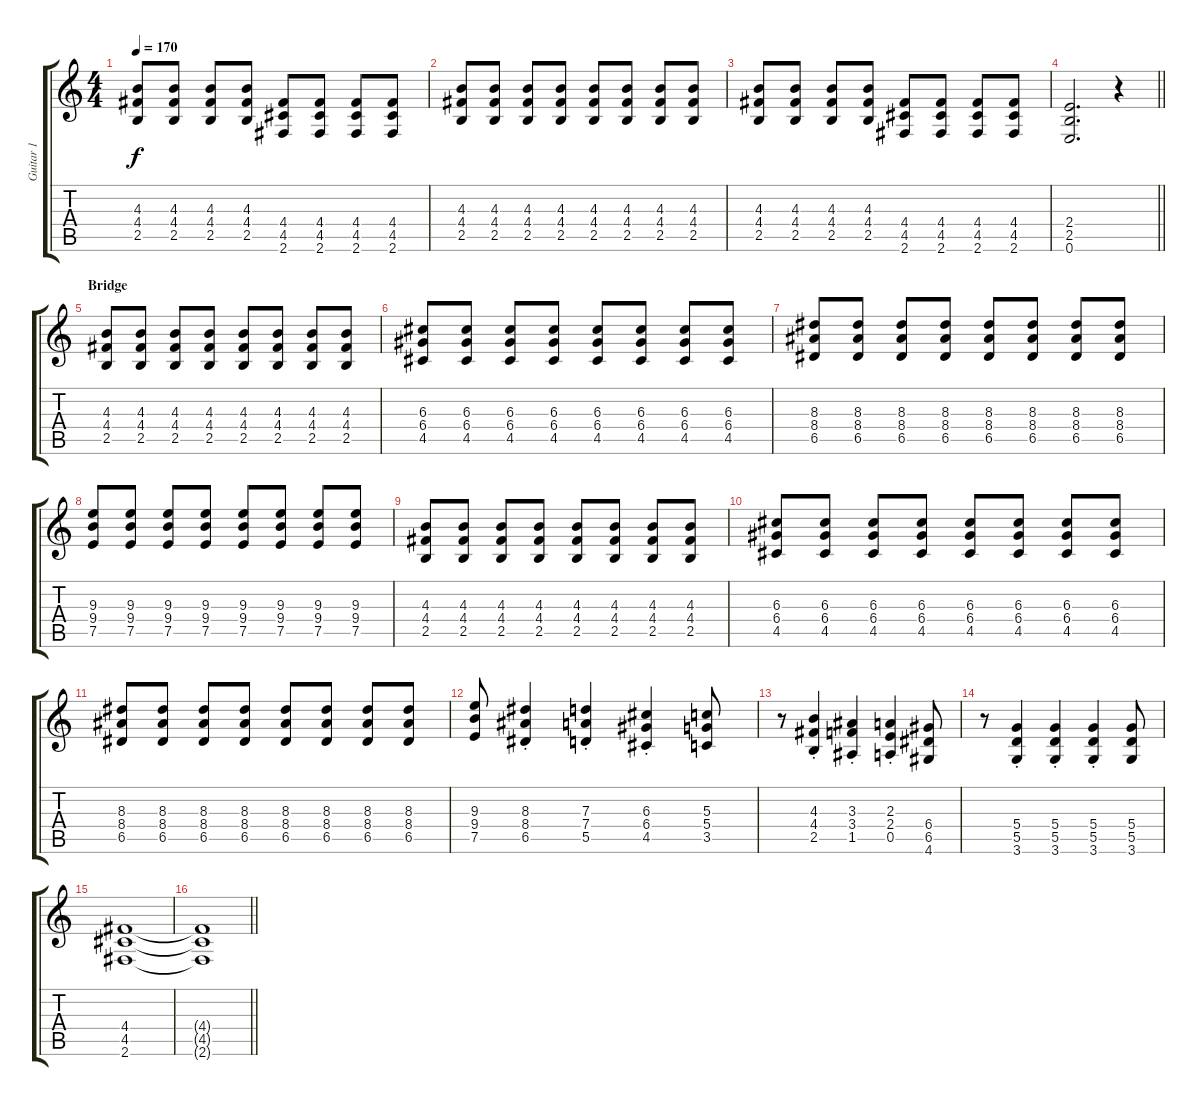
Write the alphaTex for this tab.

\track ("Guitar 1" "Guitar 1") {instrument overdrivenguitar}
\staff {score tabs}
\tuning (E4 B3 G3 D3 A2 E2) {hide}
\ts (4 4)
\tempo 170
\clef g2
\ks c
(4.3 4.4 2.5).8{dy f} (4.3 4.4 2.5).8 (4.3 4.4 2.5).8 (4.3 4.4 2.5).8 (4.4 4.5 2.6).8 (4.4 4.5 2.6).8 (4.4 4.5 2.6).8 (4.4 4.5 2.6).8 |
(4.3 4.4 2.5).8 (4.3 4.4 2.5).8 (4.3 4.4 2.5).8 (4.3 4.4 2.5).8 (4.3 4.4 2.5).8 (4.3 4.4 2.5).8 (4.3 4.4 2.5).8 (4.3 4.4 2.5).8 |
(4.3 4.4 2.5).8 (4.3 4.4 2.5).8 (4.3 4.4 2.5).8 (4.3 4.4 2.5).8 (4.4 4.5 2.6).8 (4.4 4.5 2.6).8 (4.4 4.5 2.6).8 (4.4 4.5 2.6).8 |
\barLineRight lightlight
(2.4 2.5 0.6).2{d} r.4 |
\section ("" "Bridge")
(4.3 4.4 2.5).8 (4.3 4.4 2.5).8 (4.3 4.4 2.5).8 (4.3 4.4 2.5).8 (4.3 4.4 2.5).8 (4.3 4.4 2.5).8 (4.3 4.4 2.5).8 (4.3 4.4 2.5).8 |
(6.3 6.4 4.5).8 (6.3 6.4 4.5).8 (6.3 6.4 4.5).8 (6.3 6.4 4.5).8 (6.3 6.4 4.5).8 (6.3 6.4 4.5).8 (6.3 6.4 4.5).8 (6.3 6.4 4.5).8 |
(8.3 8.4 6.5).8 (8.3 8.4 6.5).8 (8.3 8.4 6.5).8 (8.3 8.4 6.5).8 (8.3 8.4 6.5).8 (8.3 8.4 6.5).8 (8.3 8.4 6.5).8 (8.3 8.4 6.5).8 |
(9.3 9.4 7.5).8 (9.3 9.4 7.5).8 (9.3 9.4 7.5).8 (9.3 9.4 7.5).8 (9.3 9.4 7.5).8 (9.3 9.4 7.5).8 (9.3 9.4 7.5).8 (9.3 9.4 7.5).8 |
(4.3 4.4 2.5).8 (4.3 4.4 2.5).8 (4.3 4.4 2.5).8 (4.3 4.4 2.5).8 (4.3 4.4 2.5).8 (4.3 4.4 2.5).8 (4.3 4.4 2.5).8 (4.3 4.4 2.5).8 |
(6.3 6.4 4.5).8 (6.3 6.4 4.5).8 (6.3 6.4 4.5).8 (6.3 6.4 4.5).8 (6.3 6.4 4.5).8 (6.3 6.4 4.5).8 (6.3 6.4 4.5).8 (6.3 6.4 4.5).8 |
(8.3 8.4 6.5).8 (8.3 8.4 6.5).8 (8.3 8.4 6.5).8 (8.3 8.4 6.5).8 (8.3 8.4 6.5).8 (8.3 8.4 6.5).8 (8.3 8.4 6.5).8 (8.3 8.4 6.5).8 |
(9.3 9.4 7.5).8 (8.3{st} 8.4{st} 6.5{st}).4 (7.3{st} 7.4{st} 5.5{st}).4 (6.3{st} 6.4{st} 4.5{st}).4 (5.3 5.4 3.5).8 |
r.8 (4.3{st} 4.4{st} 2.5{st}).4 (3.3{st} 3.4{st} 1.5{st}).4 (2.3{st} 2.4{st} 0.5{st}).4 (6.4 6.5 4.6).8 |
r.8 (5.4{st} 5.5{st} 3.6{st}).4 (5.4{st} 5.5{st} 3.6{st}).4 (5.4{st} 5.5{st} 3.6{st}).4 (5.4 5.5 3.6).8 |
(4.4 4.5 2.6).1 |
\barLineRight lightlight
(4.4{t} 4.5{t} 2.6{t}).1
